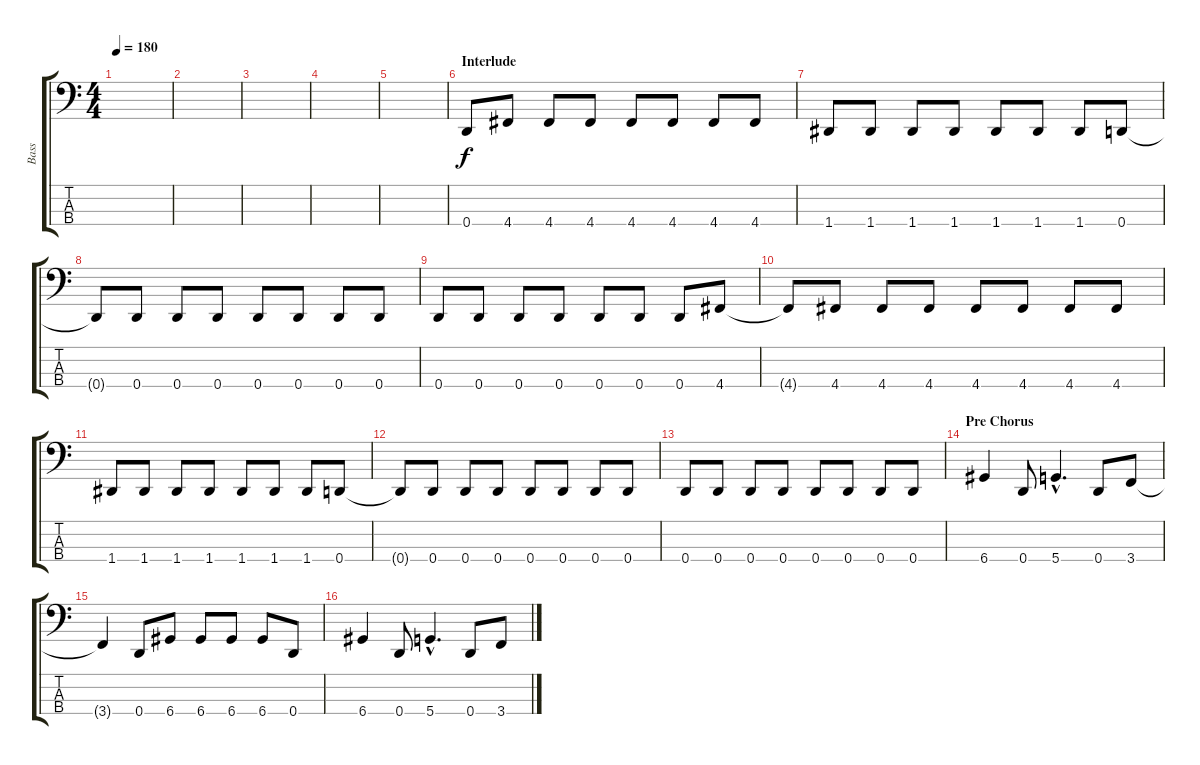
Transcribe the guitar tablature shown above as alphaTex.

\track ("Bass" "Bass") {instrument electricbasspick}
\staff {score tabs}
\tuning (F2 C2 G1 D1) {hide}
\ts (4 4)
\tempo 180
\clef f4
\ks c
|
|
|
|
|
\section ("" "Interlude")
0.4.8 4.4.8 4.4.8 4.4.8 4.4.8 4.4.8 4.4.8 4.4.8 |
1.4.8 1.4.8 1.4.8 1.4.8 1.4.8 1.4.8 1.4.8 0.4.8 |
0.4{t}.8 0.4.8 0.4.8 0.4.8 0.4.8 0.4.8 0.4.8 0.4.8 |
0.4.8 0.4.8 0.4.8 0.4.8 0.4.8 0.4.8 0.4.8 4.4.8 |
4.4{t}.8 4.4.8 4.4.8 4.4.8 4.4.8 4.4.8 4.4.8 4.4.8 |
1.4.8 1.4.8 1.4.8 1.4.8 1.4.8 1.4.8 1.4.8 0.4.8 |
0.4{t}.8 0.4.8 0.4.8 0.4.8 0.4.8 0.4.8 0.4.8 0.4.8 |
0.4.8 0.4.8 0.4.8 0.4.8 0.4.8 0.4.8 0.4.8 0.4.8 |
\section ("" "Pre Chorus")
6.4.4 0.4.8 5.4{hac}.4{d} 0.4.8 3.4.8 |
3.4{t}.4 0.4.8 6.4.8 6.4.8 6.4.8 6.4.8 0.4.8 |
6.4.4 0.4.8 5.4{hac}.4{d} 0.4.8 3.4.8
